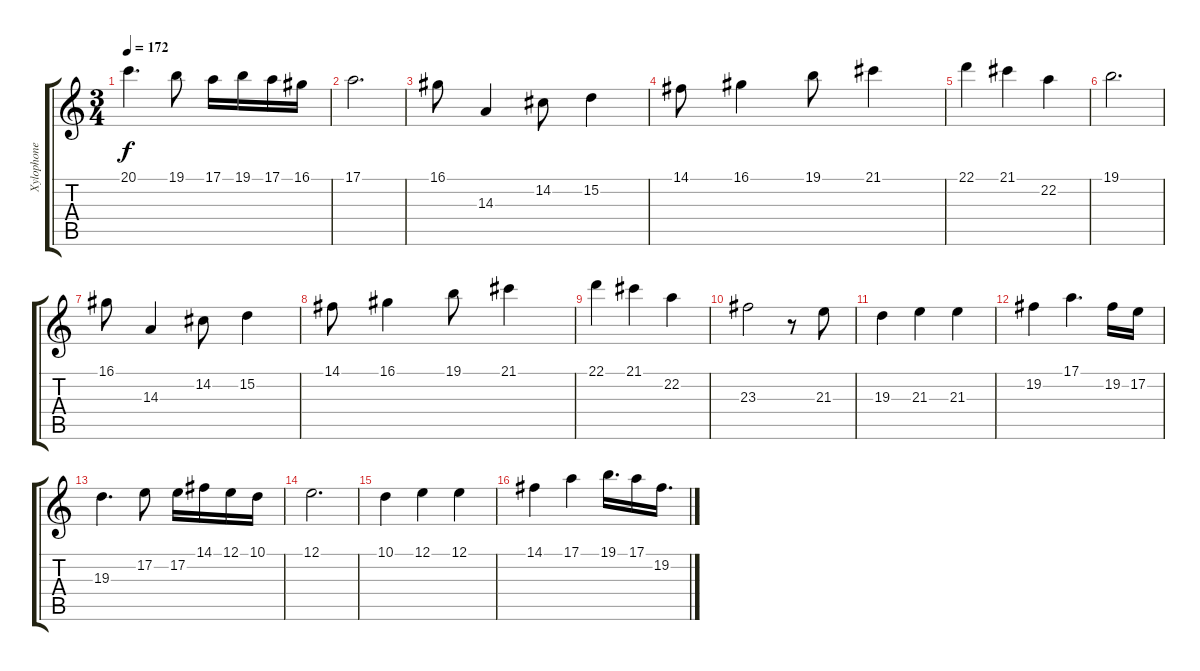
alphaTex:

\track ("Xylophone" "Xylophone") {instrument glockenspiel}
\staff {score tabs}
\tuning (E4 B3 G3 D3 A2 E2) {hide}
\ts (3 4)
\tempo 172
\clef g2
\ks c
20.1.4{d dy f} 19.1.8 17.1.16 19.1.16 17.1.16 16.1.16 |
17.1.2{d} |
16.1.8 14.3.4 14.2.8 15.2.4 |
14.1.8 16.1.4 19.1.8 21.1.4 |
22.1.4 21.1.4 22.2.4 |
19.1.2{d} |
16.1.8 14.3.4 14.2.8 15.2.4 |
14.1.8 16.1.4 19.1.8 21.1.4 |
22.1.4 21.1.4 22.2.4 |
23.3.2 r.8 21.3.8 |
19.3.4 21.3.4 21.3.4 |
19.2.4 17.1.4{d} 19.2.16 17.2.16 |
19.3.4{d} 17.2.8 17.2.16 14.1.16 12.1.16 10.1.16 |
12.1.2{d} |
10.1.4 12.1.4 12.1.4 |
14.1.4 17.1.4 19.1.16{d} 17.1.16 19.2.16{d}
